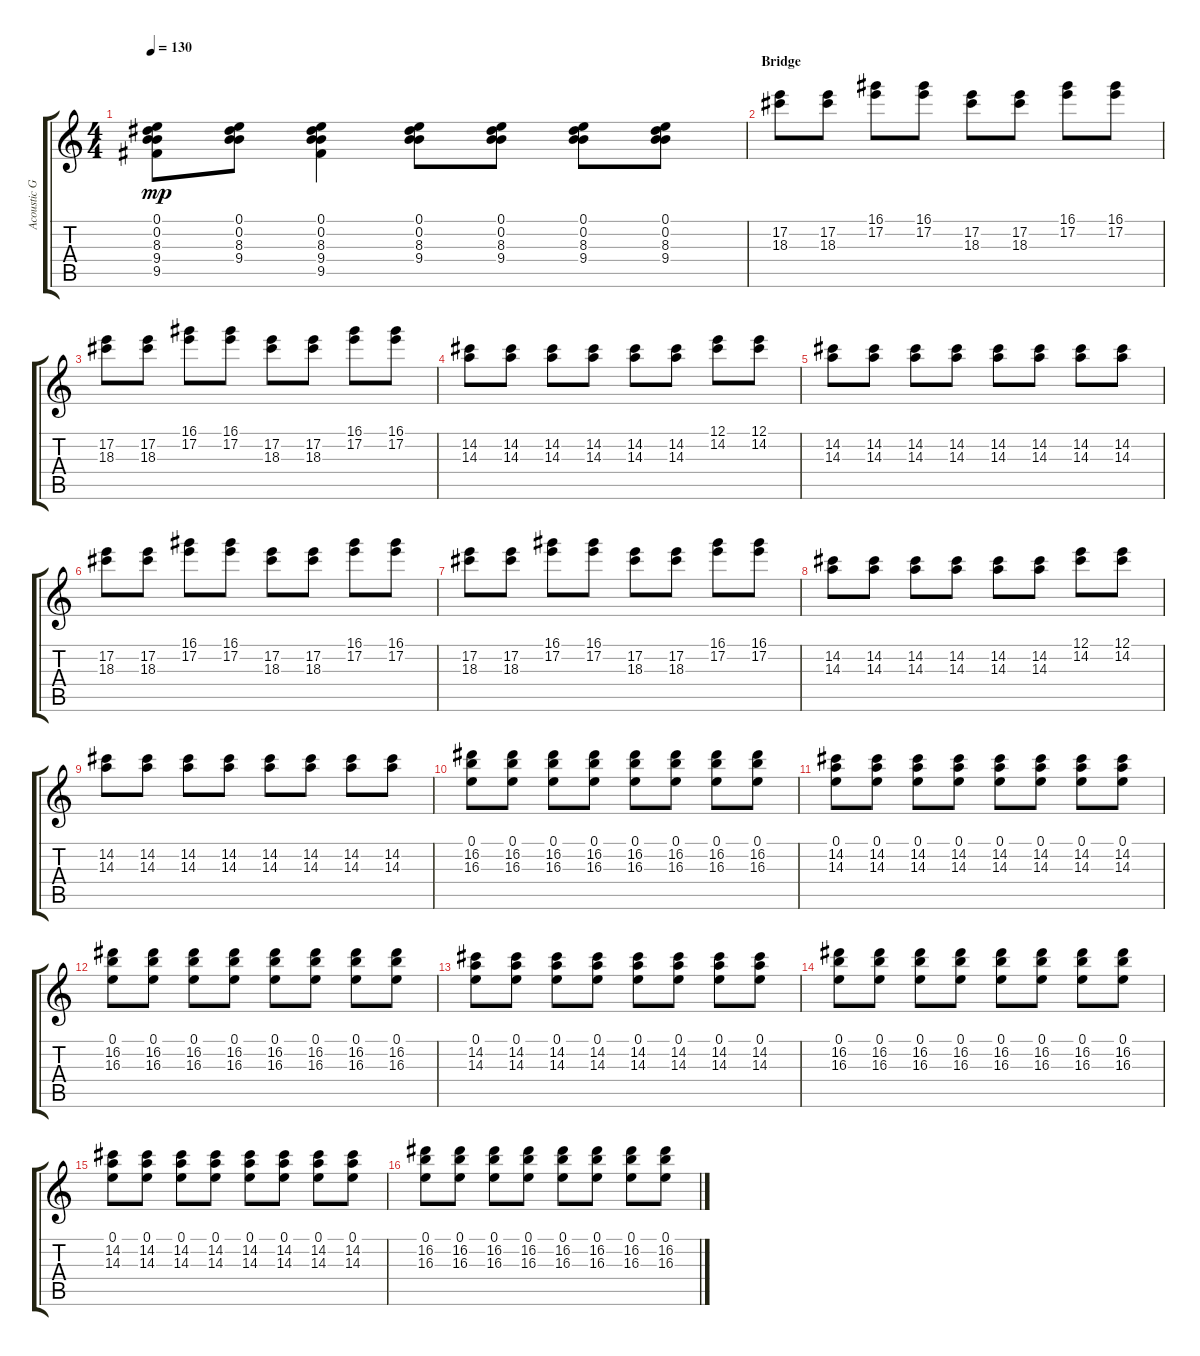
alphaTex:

\track ("Acoustic Guitar" "Acoustic G") {instrument acousticguitarsteel}
\staff {score tabs}
\tuning (E4 B3 G3 D3 A2 E2) {hide}
\ts (4 4)
\tempo 130
\clef g2
\ks c
(0.1 0.2 8.3 9.4 9.5).8{dy mp} (0.1 0.2 8.3 9.4).8 (0.1 0.2 8.3 9.4 9.5).4 (0.1 0.2 8.3 9.4).8 (0.1 0.2 8.3 9.4).8 (0.1 0.2 8.3 9.4).8 (0.1 0.2 8.3 9.4).8 |
\section ("" "Bridge")
(17.2 18.3).8 (17.2 18.3).8 (16.1 17.2).8 (16.1 17.2).8 (17.2 18.3).8 (17.2 18.3).8 (16.1 17.2).8 (16.1 17.2).8 |
(17.2 18.3).8 (17.2 18.3).8 (16.1 17.2).8 (16.1 17.2).8 (17.2 18.3).8 (17.2 18.3).8 (16.1 17.2).8 (16.1 17.2).8 |
(14.2 14.3).8 (14.2 14.3).8 (14.2 14.3).8 (14.2 14.3).8 (14.2 14.3).8 (14.2 14.3).8 (12.1 14.2).8 (12.1 14.2).8 |
(14.2 14.3).8 (14.2 14.3).8 (14.2 14.3).8 (14.2 14.3).8 (14.2 14.3).8 (14.2 14.3).8 (14.2 14.3).8 (14.2 14.3).8 |
(17.2 18.3).8 (17.2 18.3).8 (16.1 17.2).8 (16.1 17.2).8 (17.2 18.3).8 (17.2 18.3).8 (16.1 17.2).8 (16.1 17.2).8 |
(17.2 18.3).8 (17.2 18.3).8 (16.1 17.2).8 (16.1 17.2).8 (17.2 18.3).8 (17.2 18.3).8 (16.1 17.2).8 (16.1 17.2).8 |
(14.2 14.3).8 (14.2 14.3).8 (14.2 14.3).8 (14.2 14.3).8 (14.2 14.3).8 (14.2 14.3).8 (12.1 14.2).8 (12.1 14.2).8 |
(14.2 14.3).8 (14.2 14.3).8 (14.2 14.3).8 (14.2 14.3).8 (14.2 14.3).8 (14.2 14.3).8 (14.2 14.3).8 (14.2 14.3).8 |
(0.1 16.2 16.3).8 (0.1 16.2 16.3).8 (0.1 16.2 16.3).8 (0.1 16.2 16.3).8 (0.1 16.2 16.3).8 (0.1 16.2 16.3).8 (0.1 16.2 16.3).8 (0.1 16.2 16.3).8 |
(0.1 14.2 14.3).8 (0.1 14.2 14.3).8 (0.1 14.2 14.3).8 (0.1 14.2 14.3).8 (0.1 14.2 14.3).8 (0.1 14.2 14.3).8 (0.1 14.2 14.3).8 (0.1 14.2 14.3).8 |
(0.1 16.2 16.3).8 (0.1 16.2 16.3).8 (0.1 16.2 16.3).8 (0.1 16.2 16.3).8 (0.1 16.2 16.3).8 (0.1 16.2 16.3).8 (0.1 16.2 16.3).8 (0.1 16.2 16.3).8 |
(0.1 14.2 14.3).8 (0.1 14.2 14.3).8 (0.1 14.2 14.3).8 (0.1 14.2 14.3).8 (0.1 14.2 14.3).8 (0.1 14.2 14.3).8 (0.1 14.2 14.3).8 (0.1 14.2 14.3).8 |
(0.1 16.2 16.3).8 (0.1 16.2 16.3).8 (0.1 16.2 16.3).8 (0.1 16.2 16.3).8 (0.1 16.2 16.3).8 (0.1 16.2 16.3).8 (0.1 16.2 16.3).8 (0.1 16.2 16.3).8 |
(0.1 14.2 14.3).8 (0.1 14.2 14.3).8 (0.1 14.2 14.3).8 (0.1 14.2 14.3).8 (0.1 14.2 14.3).8 (0.1 14.2 14.3).8 (0.1 14.2 14.3).8 (0.1 14.2 14.3).8 |
(0.1 16.2 16.3).8 (0.1 16.2 16.3).8 (0.1 16.2 16.3).8 (0.1 16.2 16.3).8 (0.1 16.2 16.3).8 (0.1 16.2 16.3).8 (0.1 16.2 16.3).8 (0.1 16.2 16.3).8
